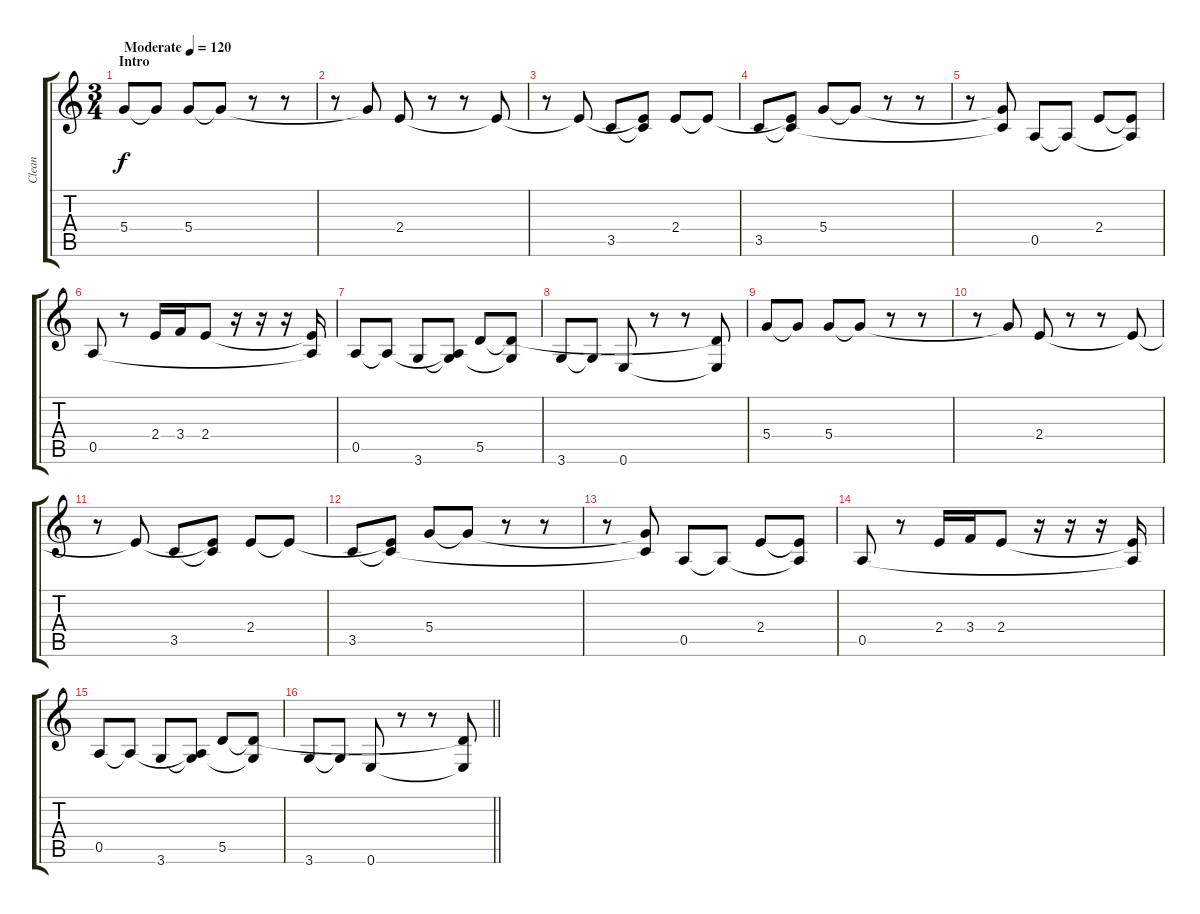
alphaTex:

\track ("Clean" "Clean") {instrument electricguitarclean}
\staff {score tabs}
\tuning (E4 B3 G3 D3 A2 E2) {hide}
\ts (3 4)
\section ("" "Intro")
\tempo (120 "Moderate")
\tempo 180
\tempo (120 "Moderate")
\clef g2
\ks c
5.4.8{dy f instrument electricguitarclean} 5.4{t}.8 5.4.8 5.4{t}.8 r.8 r.8 |
r.8 5.4{t}.8 2.4.8 r.8 r.8 2.4{t}.8 |
r.8 2.4{t}.8 3.5.8 (2.4{t} 3.5{t}).8 2.4.8 2.4{t}.8 |
3.5.8 (2.4{t} 3.5{t}).8 5.4.8 5.4{t}.8 r.8 r.8 |
r.8 (5.4{t} 3.5{t}).8 0.5.8 0.5{t}.8 2.4.8 (2.4{t} 0.5{t}).8 |
0.5.8 r.8 2.4.16 3.4.16 2.4.8 r.16 r.16 r.16 (2.4{t} 0.5{t}).16 |
0.5.8 0.5{t}.8 3.6.8 (0.5{t} 3.6{t}).8 5.5.8 (5.5{t} 3.6{t}).8 |
3.6.8 3.6{t}.8 0.6.8 r.8 r.8 (5.5{t} 0.6{t}).8 |
5.4.8 5.4{t}.8 5.4.8 5.4{t}.8 r.8 r.8 |
r.8 5.4{t}.8 2.4.8 r.8 r.8 2.4{t}.8 |
r.8 2.4{t}.8 3.5.8 (2.4{t} 3.5{t}).8 2.4.8 2.4{t}.8 |
3.5.8 (2.4{t} 3.5{t}).8 5.4.8 5.4{t}.8 r.8 r.8 |
r.8 (5.4{t} 3.5{t}).8 0.5.8 0.5{t}.8 2.4.8 (2.4{t} 0.5{t}).8 |
0.5.8 r.8 2.4.16 3.4.16 2.4.8 r.16 r.16 r.16 (2.4{t} 0.5{t}).16 |
0.5.8 0.5{t}.8 3.6.8 (0.5{t} 3.6{t}).8 5.5.8 (5.5{t} 3.6{t}).8 |
\barLineRight lightlight
3.6.8 3.6{t}.8 0.6.8 r.8 r.8 (5.5{t} 0.6{t}).8
